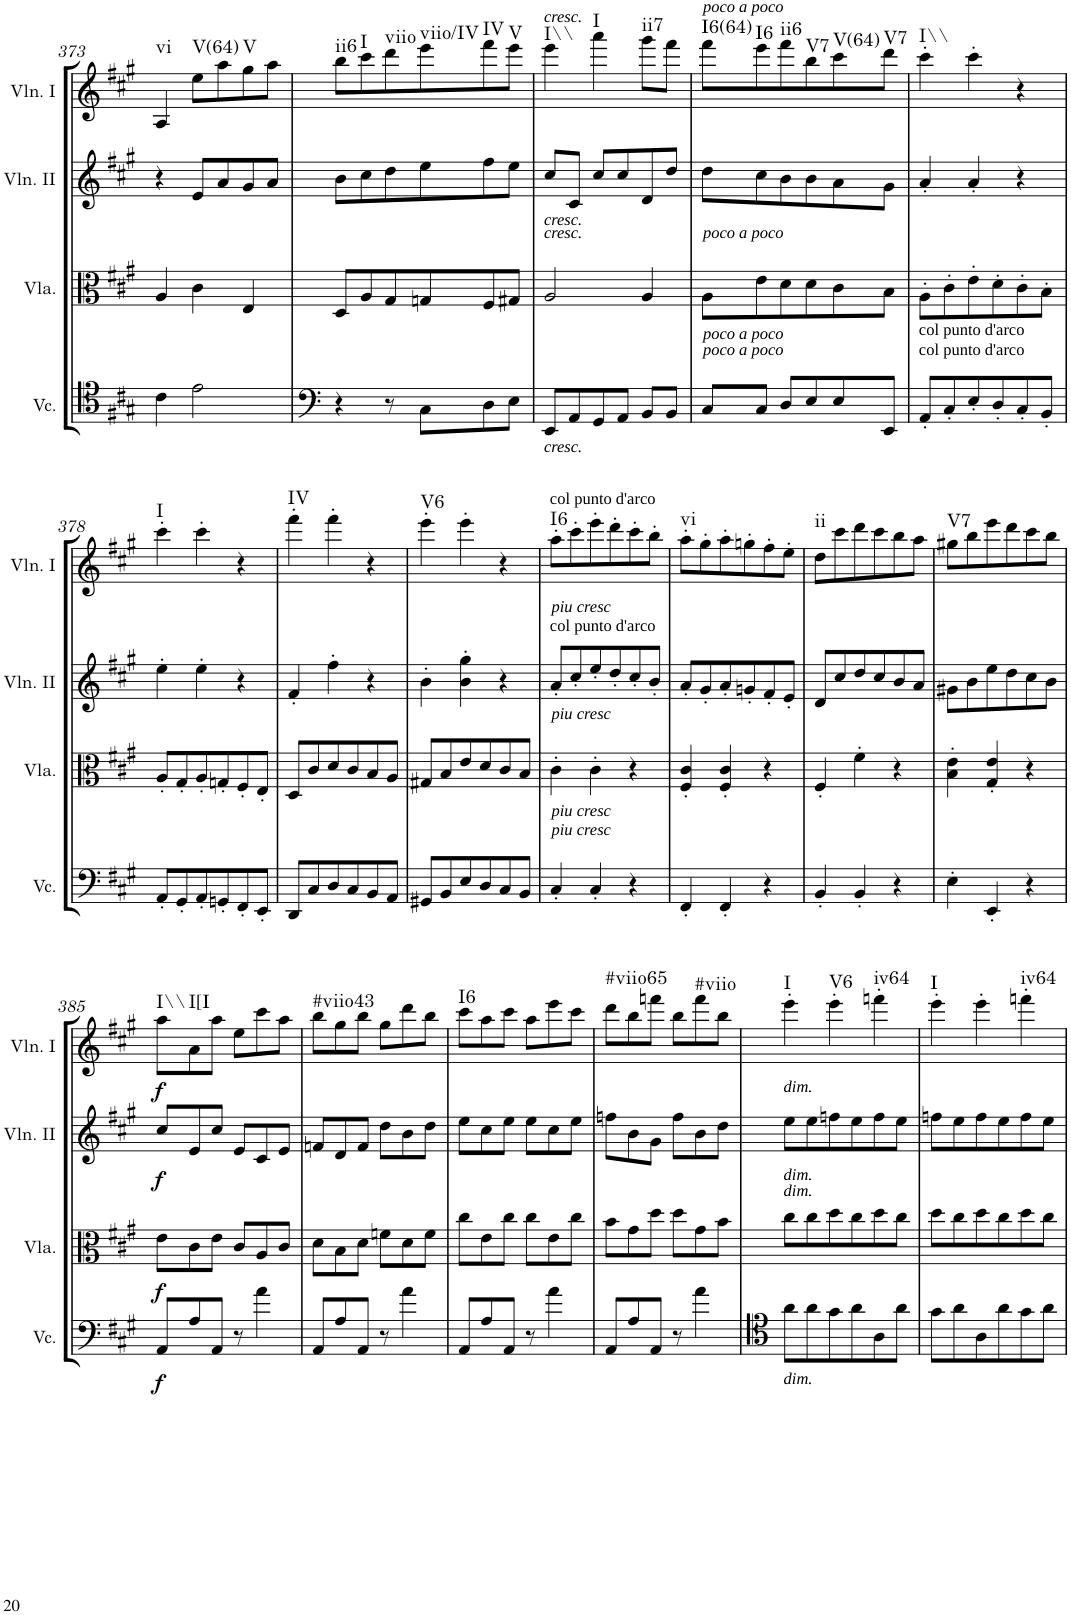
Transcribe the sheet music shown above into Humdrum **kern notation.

**kern	**dynam	**kern	**dynam	**kern	**dynam	**kern	**dynam	**harte
*part4	*part4	*part3	*part3	*part2	*part2	*part1	*part1	*part1
*staff4	*staff4	*staff3	*staff3	*staff2	*staff2	*staff1	*staff1	*
*I"Violoncello	*	*I"Viola	*	*I"Violin II	*	*I"Violin I	*	*
*I'Vc.	*	*I'Vla.	*	*I'Vln. II	*	*I'Vln. I	*	*
!!LO:PB:g=z
*clefC4	*	*clefC3	*	*clefG2	*	*clefG2	*	*
*k[f#c#g#]	*	*k[f#c#g#]	*	*k[f#c#g#]	*	*k[f#c#g#]	*	*
*M3/4	*	*M3/4	*	*M3/4	*	*M3/4	*	*
=373	=373	=373	=373	=373	=373	=373	=373	=373
!	!	!	!	!	!	!	!	!LO:H:kt=vi
4c#\	.	4A/	.	4r	.	4A/	.	N
!	!	!	!	!	!	!	!	!LO:H:kt=V(64)
2e\	.	4c#\	.	8e/L	.	8ee\L	.	N
.	.	.	.	8a/	.	8aa\	.	.
!	!	!	!	!	!	!	!	!LO:H:kt=V
.	.	4E/	.	8g#/	.	8gg#\	.	N
.	.	.	.	8a/J	.	8aa\J	.	.
=374	=374	=374	=374	=374	=374	=374	=374	=374
!	!	!	!	!	!	!	!	!LO:H:kt=ii6
4r	.	8D/L	.	8b\L	.	8bb\L	.	N
!	!	!	!	!	!	!	!	!LO:H:kt=I
.	.	8A/	.	8cc#\	.	8ccc#\	.	N
!	!	!	!	!	!	!	!	!LO:H:kt=viio
8r	.	8G#/	.	8dd\	.	8ddd\	.	N
!	!	!	!	!	!	!	!	!LO:H:kt=viio/IV
8C#\L	.	8Gn/	.	8ee\	.	8eee\	.	N
!	!	!	!	!	!	!	!	!LO:H:kt=IV
8D\	.	8F#/	.	8ff#\	.	8fff#\	.	N
!	!	!	!	!	!	!	!	!LO:H:kt=V
8E\J	.	8G#X/J	.	8ee\J	.	8eee\J	.	N
=375	=375	=375	=375	=375	=375	=375	=375	=375
!	!	!	!	!	!	!LO:TX:a:i:t=cresc.	!	!
!	!	!	!	!LO:TX:b:i:t=cresc.	!	!	!	!
!	!	!LO:TX:a:i:t=cresc.	!	!	!	!	!	!
!LO:TX:b:i:t=cresc.	!	!	!	!	!	!	!	!LO:H:kt=I\\
8EE/L	.	2A/	.	8cc#/L	.	4eee\	.	N
8AA/	.	.	.	8c#/J	.	.	.	.
!	!	!	!	!	!	!	!	!LO:H:kt=I
8GG#/	.	.	.	8cc#/L	.	4aaa\	.	N
8AA/J	.	.	.	8cc#/	.	.	.	.
!	!	!	!	!	!	!	!	!LO:H:kt=ii7
8BB/L	.	4A/	.	8d/	.	8ggg#\L	.	N
8BB/J	.	.	.	8dd/J	.	8fff#\J	.	.
=376	=376	=376	=376	=376	=376	=376	=376	=376
!	!	!	!	!	!	!LO:TX:a:i:t=poco a poco	!	!
!	!	!LO:TX:a:i:t=poco a poco	!	!	!	!	!	!
!LO:TX:a:i:t=poco a poco	!	!	!	!	!	!	!	!
!LO:TX:a:i:t=poco a poco	!	!	!	!	!	!	!	!LO:H:kt=I6(64)
8C#/L	.	8A\L	.	8dd\L	.	8fff#\L	.	N
!	!	!	!	!	!	!	!	!LO:H:kt=I6
8C#/J	.	8e\	.	8cc#\	.	8eee\	.	N
!	!	!	!	!	!	!	!	!LO:H:kt=ii6
8D/L	.	8d\	.	8b\	.	8fff#\	.	N
!	!	!	!	!	!	!	!	!LO:H:kt=V7
8E/	.	8d\	.	8b\	.	8bb\	.	N
!	!	!	!	!	!	!	!	!LO:H:kt=V(64)
8E/	.	8c#\	.	8a\	.	8ccc#\	.	N
!	!	!	!	!	!	!	!	!LO:H:kt=V7
8EE/J	.	8B\J	.	8g#\J	.	8ddd\J	.	N
=377	=377	=377	=377	=377	=377	=377	=377	=377
!LO:TX:a:t=col punto d'arco	!	!	!	!	!	!	!	!
!LO:TX:a:t=col punto d'arco	!	!	!	!	!	!	!	!LO:H:kt=I\\
8AA'/L	.	8A'\L	.	4a'/	.	4ccc#'\	.	N
8C#'/	.	8c#'\	.	.	.	.	.	.
8E'/	.	8e'\	.	4a'/	.	4ccc#'\	.	.
8D'/	.	8d'\	.	.	.	.	.	.
8C#'/	.	8c#'\	.	4r	.	4r	.	.
8BB'/J	.	8B'\J	.	.	.	.	.	.
!!LO:LB:g=z
=378	=378	=378	=378	=378	=378	=378	=378	=378
!	!	!	!	!	!	!	!	!LO:H:kt=I
8AA'/L	.	8A'/L	.	4ee'\	.	4ccc#'\	.	N
8GG#'/	.	8G#'/	.	.	.	.	.	.
8AA'/	.	8A'/	.	4ee'\	.	4ccc#'\	.	.
8GGn'/	.	8Gn'/	.	.	.	.	.	.
8FF#'/	.	8F#'/	.	4r	.	4r	.	.
8EE'/J	.	8E'/J	.	.	.	.	.	.
=379	=379	=379	=379	=379	=379	=379	=379	=379
!	!	!	!	!	!	!	!	!LO:H:kt=IV
8DD/L	.	8D/L	.	4f#'/	.	4fff#'\	.	N
8C#/	.	8c#/	.	.	.	.	.	.
8D/	.	8d/	.	4ff#'\	.	4fff#'\	.	.
8C#/	.	8c#/	.	.	.	.	.	.
8BB/	.	8B/	.	4r	.	4r	.	.
8AA/J	.	8A/J	.	.	.	.	.	.
=380	=380	=380	=380	=380	=380	=380	=380	=380
!	!	!	!	!	!	!	!	!LO:H:kt=V6
8GG#X/L	.	8G#X/L	.	4b'\	.	4eee'\	.	N
8BB/	.	8B/	.	.	.	.	.	.
8E/	.	8e/	.	4b\' 4gg#\'	.	4eee'\	.	.
8D/	.	8d/	.	.	.	.	.	.
8C#/	.	8c#/	.	4r	.	4r	.	.
8BB/J	.	8B/J	.	.	.	.	.	.
=381	=381	=381	=381	=381	=381	=381	=381	=381
!	!	!	!	!	!	!LO:TX:b:i:t=piu cresc	!	!
!	!	!	!	!	!	!LO:TX:a:t=col punto d'arco	!	!
!	!	!	!	!LO:TX:a:t=col punto d'arco	!	!	!	!
!	!	!LO:TX:b:i:t=piu cresc	!	!	!	!	!	!
!	!	!LO:TX:a:i:t=piu cresc	!	!	!	!	!	!
!LO:TX:a:i:t=piu cresc	!	!	!	!	!	!	!	!LO:H:kt=I6
4C#'/	.	4c#'\	.	8a'/L	.	8aa'\L	.	N
.	.	.	.	8cc#'/	.	8ccc#'\	.	.
4C#'/	.	4c#'\	.	8ee'/	.	8eee'\	.	.
.	.	.	.	8dd'/	.	8ddd'\	.	.
4r	.	4r	.	8cc#'/	.	8ccc#'\	.	.
.	.	.	.	8b'/J	.	8bb'\J	.	.
=382	=382	=382	=382	=382	=382	=382	=382	=382
!	!	!	!	!	!	!	!	!LO:H:kt=vi
4FF#'/	.	4F#/' 4c#/'	.	8a'/L	.	8aa'\L	.	N
.	.	.	.	8g#'/	.	8gg#'\	.	.
4FF#'/	.	4F#/' 4c#/'	.	8a'/	.	8aa'\	.	.
.	.	.	.	8gn'/	.	8ggn'\	.	.
4r	.	4r	.	8f#'/	.	8ff#'\	.	.
.	.	.	.	8e'/J	.	8ee'\J	.	.
=383	=383	=383	=383	=383	=383	=383	=383	=383
!	!	!	!	!	!	!	!	!LO:H:kt=ii
4BB'/	.	4F#'/	.	8d/L	.	8dd\L	.	N
.	.	.	.	8cc#/	.	8ccc#\	.	.
4BB'/	.	4f#'\	.	8dd/	.	8ddd\	.	.
.	.	.	.	8cc#/	.	8ccc#\	.	.
4r	.	4r	.	8b/	.	8bb\	.	.
.	.	.	.	8a/J	.	8aa\J	.	.
=384	=384	=384	=384	=384	=384	=384	=384	=384
!	!	!	!	!	!	!	!	!LO:H:kt=V7
4E'\	.	4B\' 4e\'	.	8g#X\L	.	8gg#X\L	.	N
.	.	.	.	8b\	.	8bb\	.	.
4EE'/	.	4G#/' 4e/'	.	8ee\	.	8eee\	.	.
.	.	.	.	8dd\	.	8ddd\	.	.
4r	.	4r	.	8cc#\	.	8ccc#\	.	.
.	.	.	.	8b\J	.	8bb\J	.	.
!!LO:LB:g=z
=385	=385	=385	=385	=385	=385	=385	=385	=385
!	!LO:DY:b	!	!LO:DY:b	!	!LO:DY:b	!	!LO:DY:b	!LO:H:kt=I\\
8AA/L	f	8e\L	f	8cc#/L	f	8aa\L	f	N
!	!	!	!	!	!	!	!	!LO:H:kt=I[I
8A/	.	8c#\	.	8e/	.	8a\	.	N
8AA/J	.	8e\J	.	8cc#/J	.	8aa\J	.	.
8r	.	8c#/L	.	8e/L	.	8ee\L	.	.
4a\	.	8A/	.	8c#/	.	8ccc#\	.	.
.	.	8c#/J	.	8e/J	.	8aa\J	.	.
=386	=386	=386	=386	=386	=386	=386	=386	=386
!	!	!	!	!	!	!	!	!LO:H:kt=#viio43
8AA/L	.	8d\L	.	8fn/L	.	8bb\L	.	N
8A/	.	8B\	.	8d/	.	8gg#\	.	.
8AA/J	.	8d\J	.	8f/J	.	8bb\J	.	.
8r	.	8fn\L	.	8dd\L	.	8gg#\L	.	.
4a\	.	8d\	.	8b\	.	8ddd\	.	.
.	.	8f\J	.	8dd\J	.	8bb\J	.	.
=387	=387	=387	=387	=387	=387	=387	=387	=387
!	!	!	!	!	!	!	!	!LO:H:kt=I6
8AA/L	.	8cc#\L	.	8ee\L	.	8ccc#\L	.	N
8A/	.	8e\	.	8cc#\	.	8aa\	.	.
8AA/J	.	8cc#\J	.	8ee\J	.	8ccc#\J	.	.
8r	.	8cc#\L	.	8ee\L	.	8aa\L	.	.
4a\	.	8e\	.	8cc#\	.	8eee\	.	.
.	.	8cc#\J	.	8ee\J	.	8ccc#\J	.	.
=388	=388	=388	=388	=388	=388	=388	=388	=388
!	!	!	!	!	!	!	!	!LO:H:kt=#viio65
8AA/L	.	8b\L	.	8ffn\L	.	8ddd\L	.	N
8A/	.	8g#\	.	8b\	.	8bb\	.	.
8AA/J	.	8dd\J	.	8g#\J	.	8fffn\J	.	.
8r	.	8dd\L	.	8ff\L	.	8bb\L	.	.
!	!	!	!	!	!	!	!	!LO:H:kt=#viio
4a\	.	8g#\	.	8b\	.	8fff\	.	N
.	.	8b\J	.	8dd\J	.	8bb\J	.	.
=389	=389	=389	=389	=389	=389	=389	=389	=389
!	!	!	!	!	!	!LO:TX:b:i:t=dim.	!	!
!	!	!	!	!LO:TX:b:i:t=dim.	!	!	!	!
!	!	!LO:TX:a:i:t=dim.	!	!	!	!	!	!
!LO:TX:b:i:t=dim.	!	!	!	!	!	!	!	!LO:H:kt=I
8a\L	.	8cc#\L	.	8ee\L	.	4eee'\	.	N
8a\	.	8cc#\	.	8ee\	.	.	.	.
!	!	!	!	!	!	!	!	!LO:H:kt=V6
8g#\	.	8dd\	.	8ffn\	.	4eee'\	.	N
8a\	.	8cc#\	.	8ee\	.	.	.	.
!	!	!	!	!	!	!	!	!LO:H:kt=iv64
8A\	.	8dd\	.	8ff\	.	4fffn'\	.	N
8a\J	.	8cc#\J	.	8ee\J	.	.	.	.
=390	=390	=390	=390	=390	=390	=390	=390	=390
!	!	!	!	!	!	!	!	!LO:H:kt=I
8g#\L	.	8dd\L	.	8ffn\L	.	4eee'\	.	N
8a\	.	8cc#\	.	8ee\	.	.	.	.
8A\	.	8dd\	.	8ff\	.	4eee'\	.	.
8a\	.	8cc#\	.	8ee\	.	.	.	.
!	!	!	!	!	!	!	!	!LO:H:kt=iv64
8g#\	.	8dd\	.	8ff\	.	4fffn'\	.	N
8a\J	.	8cc#\J	.	8ee\J	.	.	.	.
=	=	=	=	=	=	=	=	=
*-	*-	*-	*-	*-	*-	*-	*-	*-
